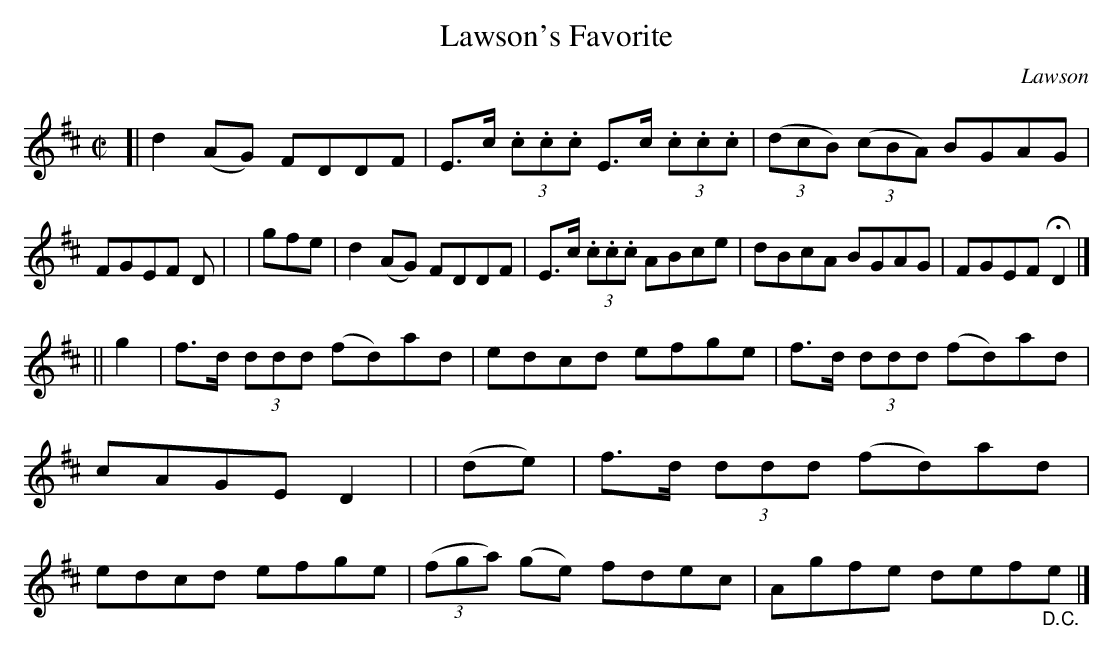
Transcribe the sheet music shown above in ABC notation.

X:1
T: Lawson's Favorite
O: Lawson
M: C|
L: 1/8
K: D
[|        d2(AG) FDDF | E>c (3.c.c.c E>c (3.c.c.c | (3(dcB) (3(cBA) BGAG | FGEF D |\
|  gfe |  d2(AG) FDDF | E>c (3.c.c.c ABce | dBcA BGAG | FGEF HD2 |]
||  g2 | f>d (3ddd (fd)ad | edcd efge | f>d (3ddd (fd)ad | cAGED2 |\
| (de) | f>d (3ddd (fd)ad | edcd efge | (3(fga) (ge) fdec | Agfe def"_D.C."e |]
